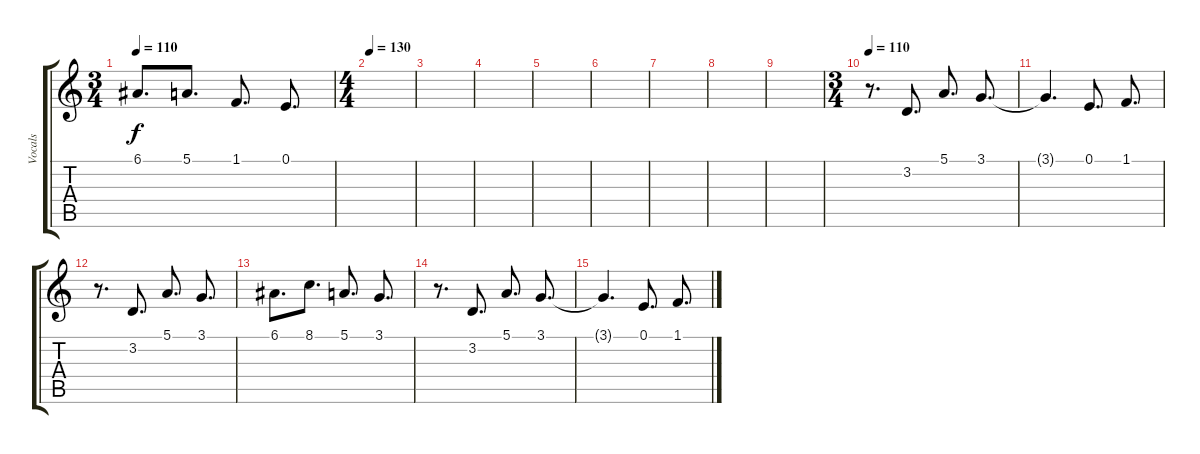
\track ("Vocals" "Vocals") {instrument choiraahs}
\staff {score tabs}
\tuning (E4 B3 G3 D3 A2 E2) {hide}
\ts (3 4)
\tempo 110
\clef g2
\ks c
6.1.8{d dy f} 5.1.8{d} 1.1.8{d} 0.1.8{d} |
\ts (4 4)
\tempo 130
|
|
|
|
|
|
|
|
\ts (3 4)
\tempo 110
r.8{d} 3.2.8{d} 5.1.8{d} 3.1.8{d} |
3.1{t}.4{d} 0.1.8{d} 1.1.8{d} |
r.8{d} 3.2.8{d} 5.1.8{d} 3.1.8{d} |
6.1.8{d} 8.1.8{d} 5.1.8{d} 3.1.8{d} |
r.8{d} 3.2.8{d} 5.1.8{d} 3.1.8{d} |
3.1{t}.4{d} 0.1.8{d} 1.1.8{d}
